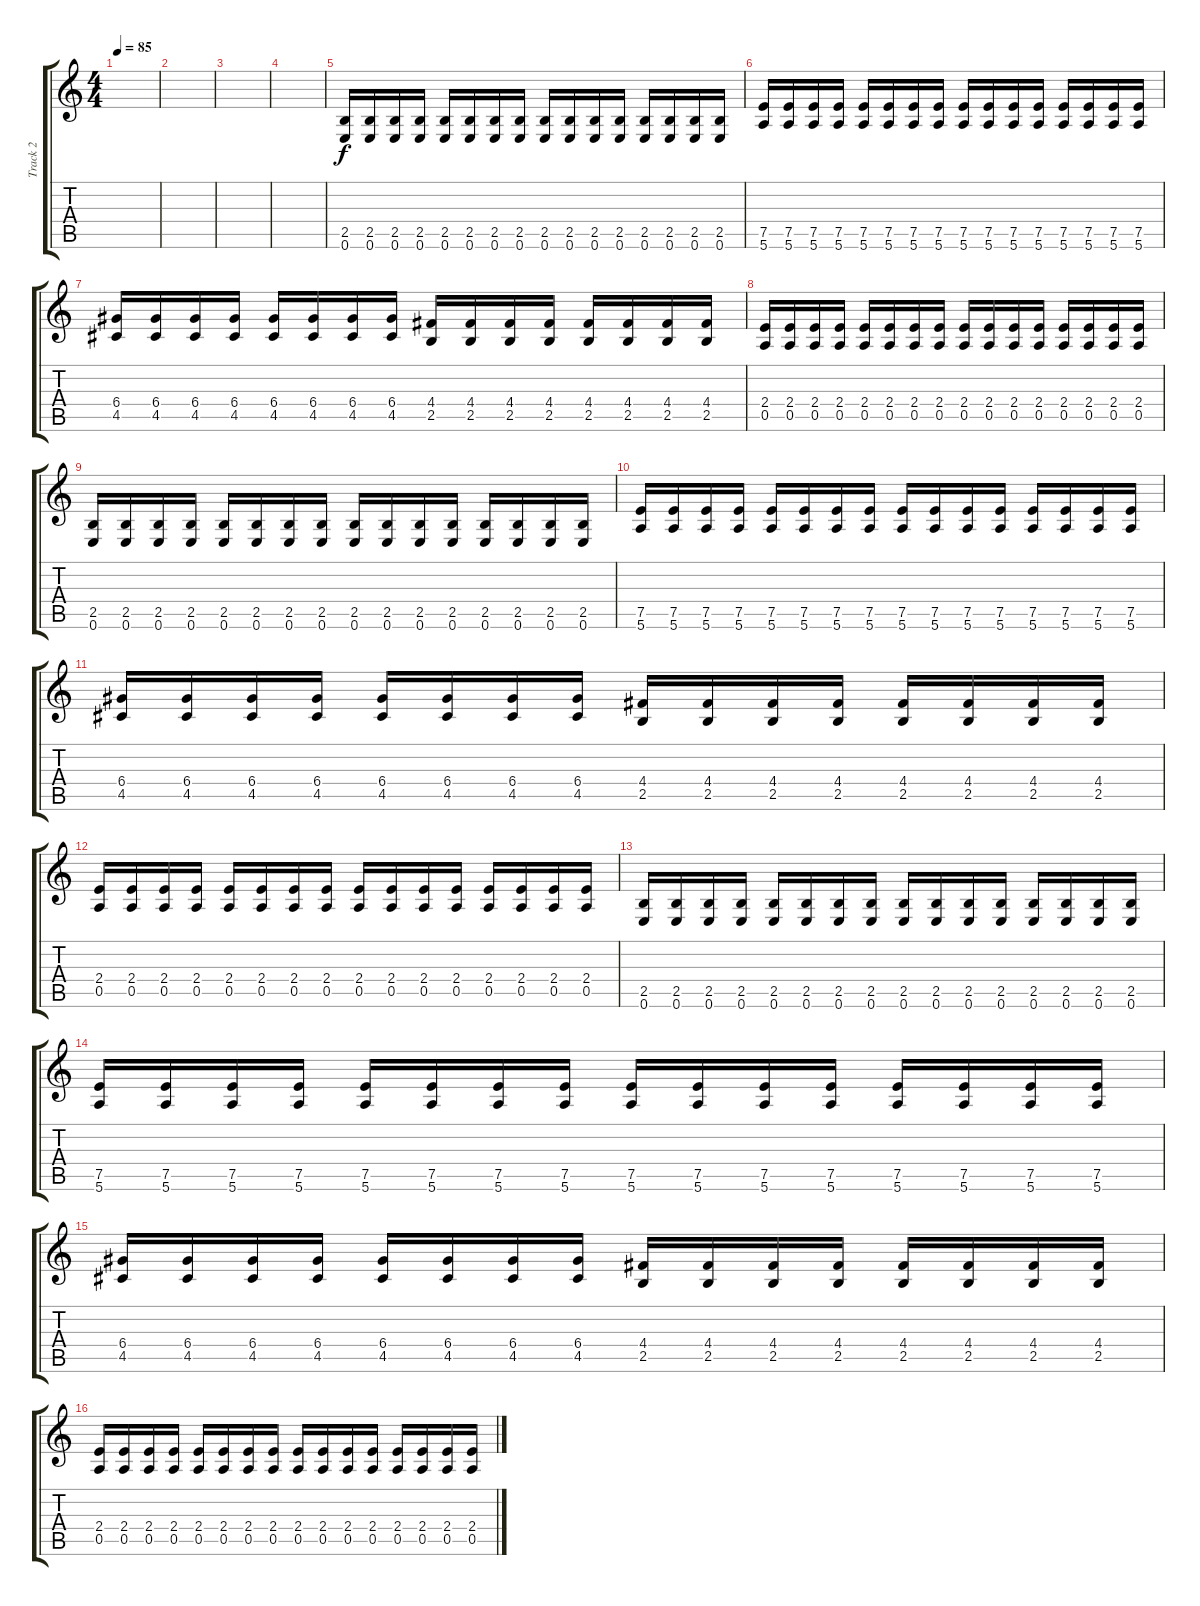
\track ("Track 2" "Track 2") {instrument overdrivenguitar}
\staff {score tabs}
\tuning (E4 B3 G3 D3 A2 E2) {hide}
\ts (4 4)
\tempo 85
\clef g2
\ks c
|
|
|
|
(2.5 0.6).16 (2.5 0.6).16 (2.5 0.6).16 (2.5 0.6).16 (2.5 0.6).16 (2.5 0.6).16 (2.5 0.6).16 (2.5 0.6).16 (2.5 0.6).16 (2.5 0.6).16 (2.5 0.6).16 (2.5 0.6).16 (2.5 0.6).16 (2.5 0.6).16 (2.5 0.6).16 (2.5 0.6).16 |
(7.5 5.6).16 (7.5 5.6).16 (7.5 5.6).16 (7.5 5.6).16 (7.5 5.6).16 (7.5 5.6).16 (7.5 5.6).16 (7.5 5.6).16 (7.5 5.6).16 (7.5 5.6).16 (7.5 5.6).16 (7.5 5.6).16 (7.5 5.6).16 (7.5 5.6).16 (7.5 5.6).16 (7.5 5.6).16 |
(6.4 4.5).16 (6.4 4.5).16 (6.4 4.5).16 (6.4 4.5).16 (6.4 4.5).16 (6.4 4.5).16 (6.4 4.5).16 (6.4 4.5).16 (4.4 2.5).16 (4.4 2.5).16 (4.4 2.5).16 (4.4 2.5).16 (4.4 2.5).16 (4.4 2.5).16 (4.4 2.5).16 (4.4 2.5).16 |
(2.4 0.5).16 (2.4 0.5).16 (2.4 0.5).16 (2.4 0.5).16 (2.4 0.5).16 (2.4 0.5).16 (2.4 0.5).16 (2.4 0.5).16 (2.4 0.5).16 (2.4 0.5).16 (2.4 0.5).16 (2.4 0.5).16 (2.4 0.5).16 (2.4 0.5).16 (2.4 0.5).16 (2.4 0.5).16 |
(2.5 0.6).16 (2.5 0.6).16 (2.5 0.6).16 (2.5 0.6).16 (2.5 0.6).16 (2.5 0.6).16 (2.5 0.6).16 (2.5 0.6).16 (2.5 0.6).16 (2.5 0.6).16 (2.5 0.6).16 (2.5 0.6).16 (2.5 0.6).16 (2.5 0.6).16 (2.5 0.6).16 (2.5 0.6).16 |
(7.5 5.6).16 (7.5 5.6).16 (7.5 5.6).16 (7.5 5.6).16 (7.5 5.6).16 (7.5 5.6).16 (7.5 5.6).16 (7.5 5.6).16 (7.5 5.6).16 (7.5 5.6).16 (7.5 5.6).16 (7.5 5.6).16 (7.5 5.6).16 (7.5 5.6).16 (7.5 5.6).16 (7.5 5.6).16 |
(6.4 4.5).16 (6.4 4.5).16 (6.4 4.5).16 (6.4 4.5).16 (6.4 4.5).16 (6.4 4.5).16 (6.4 4.5).16 (6.4 4.5).16 (4.4 2.5).16 (4.4 2.5).16 (4.4 2.5).16 (4.4 2.5).16 (4.4 2.5).16 (4.4 2.5).16 (4.4 2.5).16 (4.4 2.5).16 |
(2.4 0.5).16 (2.4 0.5).16 (2.4 0.5).16 (2.4 0.5).16 (2.4 0.5).16 (2.4 0.5).16 (2.4 0.5).16 (2.4 0.5).16 (2.4 0.5).16 (2.4 0.5).16 (2.4 0.5).16 (2.4 0.5).16 (2.4 0.5).16 (2.4 0.5).16 (2.4 0.5).16 (2.4 0.5).16 |
(2.5 0.6).16 (2.5 0.6).16 (2.5 0.6).16 (2.5 0.6).16 (2.5 0.6).16 (2.5 0.6).16 (2.5 0.6).16 (2.5 0.6).16 (2.5 0.6).16 (2.5 0.6).16 (2.5 0.6).16 (2.5 0.6).16 (2.5 0.6).16 (2.5 0.6).16 (2.5 0.6).16 (2.5 0.6).16 |
(7.5 5.6).16 (7.5 5.6).16 (7.5 5.6).16 (7.5 5.6).16 (7.5 5.6).16 (7.5 5.6).16 (7.5 5.6).16 (7.5 5.6).16 (7.5 5.6).16 (7.5 5.6).16 (7.5 5.6).16 (7.5 5.6).16 (7.5 5.6).16 (7.5 5.6).16 (7.5 5.6).16 (7.5 5.6).16 |
(6.4 4.5).16 (6.4 4.5).16 (6.4 4.5).16 (6.4 4.5).16 (6.4 4.5).16 (6.4 4.5).16 (6.4 4.5).16 (6.4 4.5).16 (4.4 2.5).16 (4.4 2.5).16 (4.4 2.5).16 (4.4 2.5).16 (4.4 2.5).16 (4.4 2.5).16 (4.4 2.5).16 (4.4 2.5).16 |
(2.4 0.5).16 (2.4 0.5).16 (2.4 0.5).16 (2.4 0.5).16 (2.4 0.5).16 (2.4 0.5).16 (2.4 0.5).16 (2.4 0.5).16 (2.4 0.5).16 (2.4 0.5).16 (2.4 0.5).16 (2.4 0.5).16 (2.4 0.5).16 (2.4 0.5).16 (2.4 0.5).16 (2.4 0.5).16
